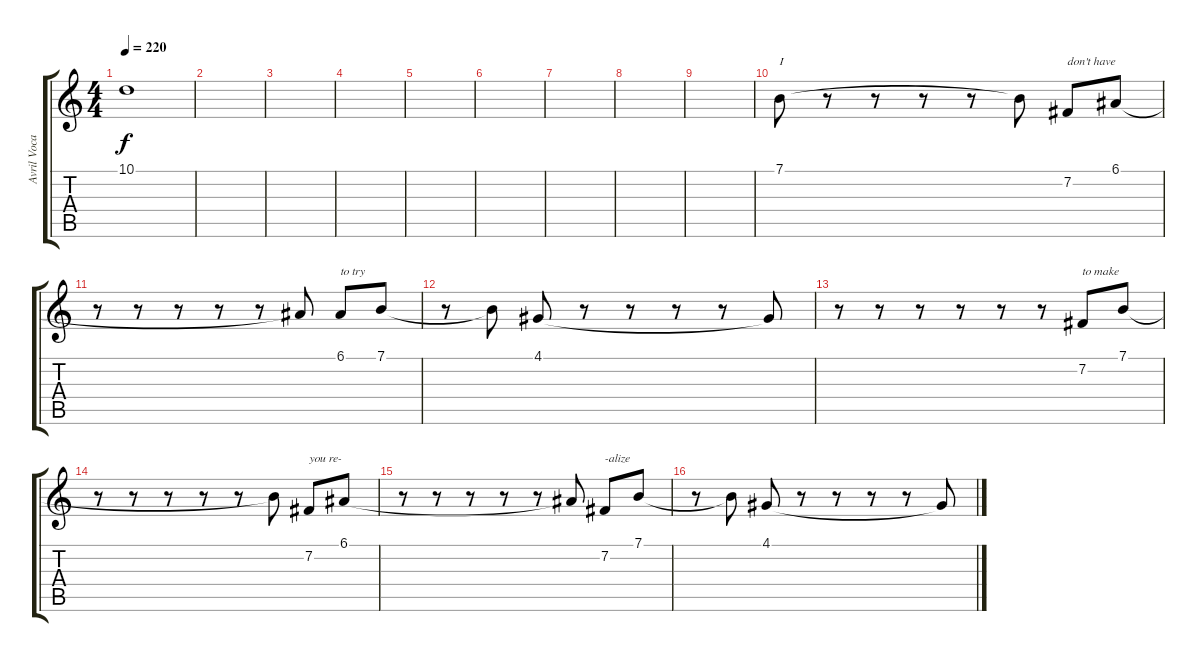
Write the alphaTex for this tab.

\track ("Avril Vocals" "Avril Voca") {instrument clarinet}
\staff {score tabs}
\tuning (E4 B3 G3 D3 A2 E2) {hide}
\ts (4 4)
\tempo 220
\clef g2
\ks c
10.1.1{dy f} |
|
|
|
|
|
|
|
|
7.1.8{txt "I"} r.8 r.8 r.8 r.8 7.1{t}.8 7.2.8{txt "don't have"} 6.1.8 |
r.8 r.8 r.8 r.8 r.8 6.1{t}.8 6.1.8{txt "to try"} 7.1.8 |
r.8 7.1{t}.8 4.1.8 r.8 r.8 r.8 r.8 4.1{t}.8 |
r.8 r.8 r.8 r.8 r.8 r.8 7.2.8{txt "to make"} 7.1.8 |
r.8 r.8 r.8 r.8 r.8 7.1{t}.8 7.2.8{txt "you re-"} 6.1.8 |
r.8 r.8 r.8 r.8 r.8 6.1{t}.8 7.2.8{txt "-alize"} 7.1.8 |
r.8 7.1{t}.8 4.1.8 r.8 r.8 r.8 r.8 4.1{t}.8
